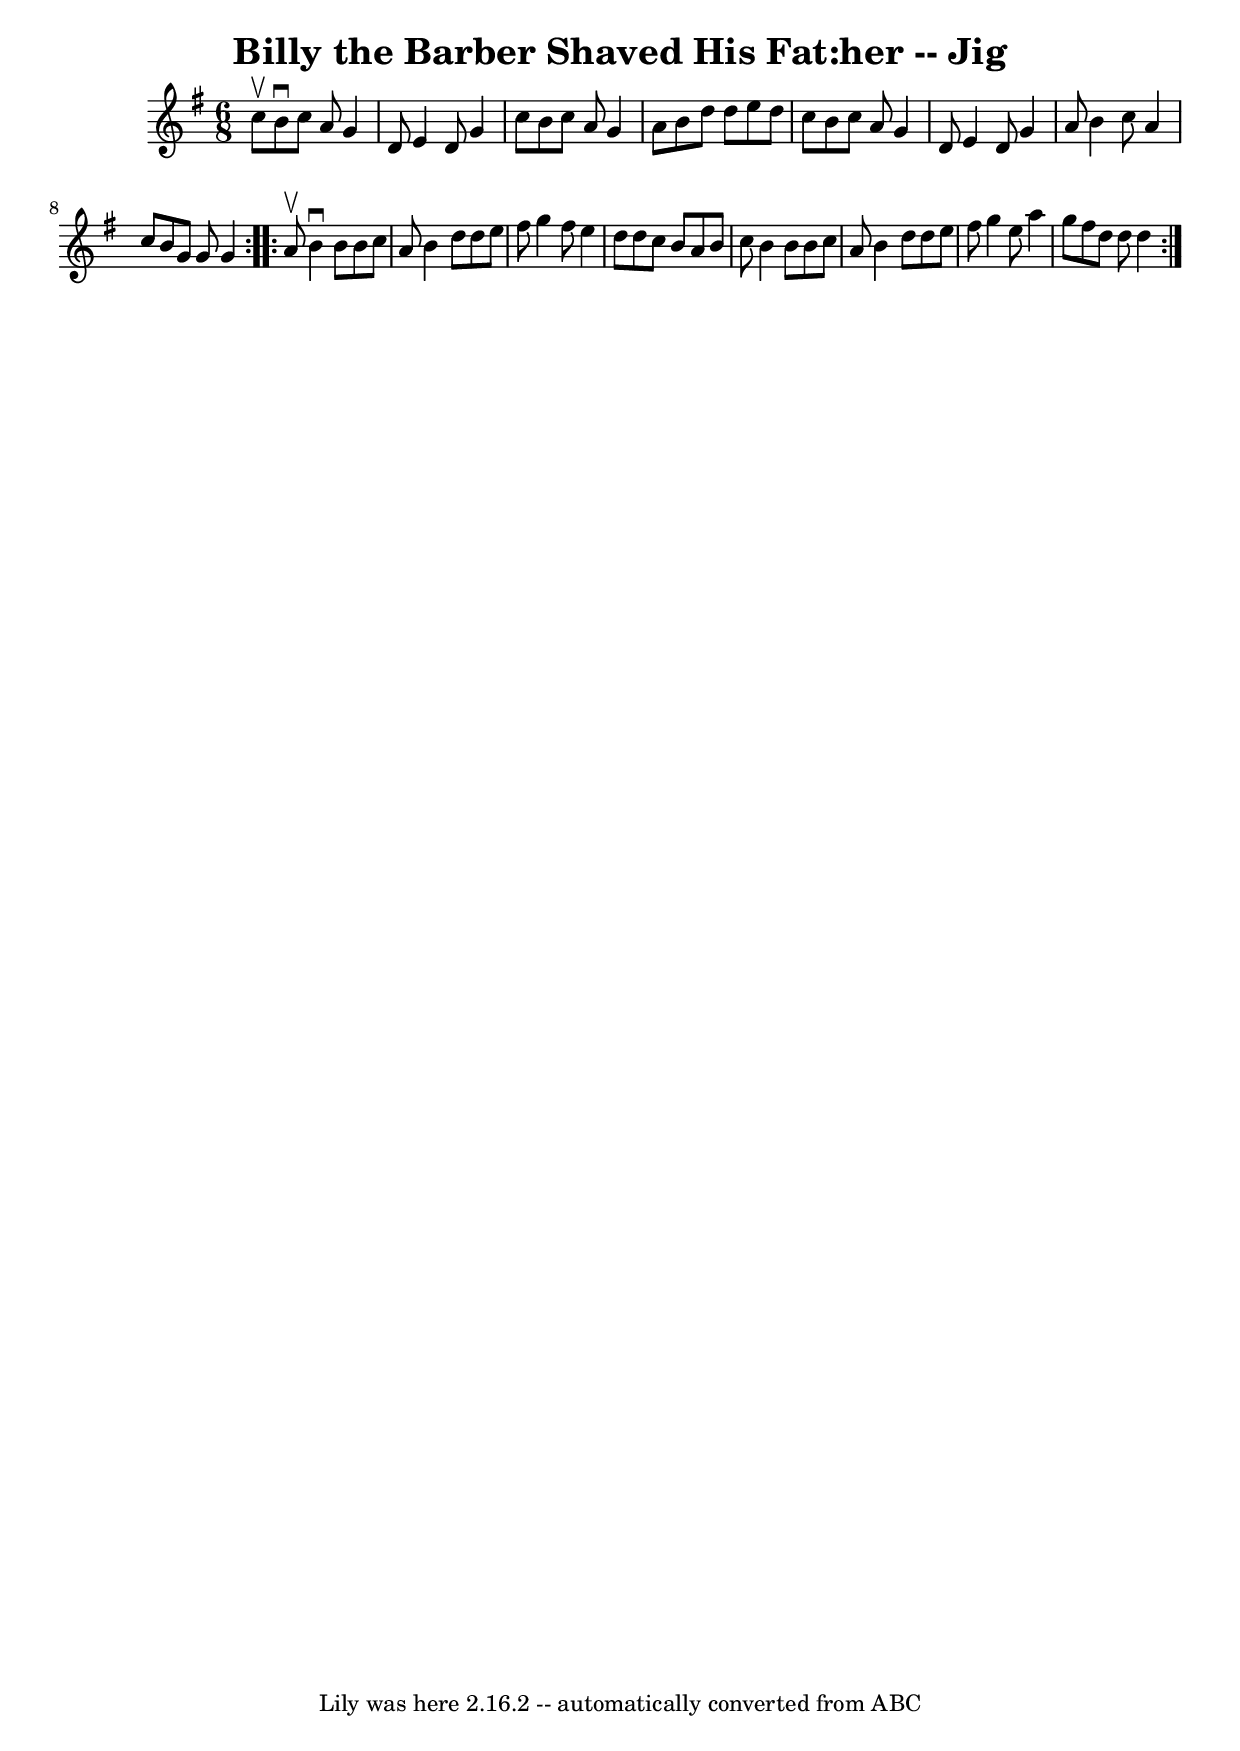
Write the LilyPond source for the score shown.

\version "2.7.40"
\include "Mammoth.ily"
\header {
	%% book = "Ryan's Mammoth Collection"
	crossRefNumber = "1"
	footnotes = ""
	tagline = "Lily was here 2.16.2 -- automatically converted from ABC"
	title = "Billy the Barber Shaved His Fat:her -- Jig"
}
voicedefault =  {


\repeat volta 2 {
\time 6/8 
\key g \major c''8^\upbow |
 b'8^\downbow c''8 a'8   
 g'4 d'8  |
 e'4 d'8 g'4 c''8  |
 b'8 c''8    
a'8 g'4 a'8  |
 b'8 d''8 d''8 e''8 d''8 c''8  
|
 b'8 c''8 a'8 g'4 d'8  |
 e'4 d'8 g'4    
a'8  |
 b'4 c''8 a'4 c''8  |
 b'8 g'8 g'8 g'4 
 } \repeat volta 2 { a'8^\upbow |
 b'4^\downbow b'8 b'8    
c''8 a'8  |
 b'4 d''8 d''8 e''8 fis''8  |
 g''4  
 fis''8 e''4 d''8  |
 d''8 c''8 b'8 a'8 b'8 c''8  
|
 b'4 b'8 b'8 c''8 a'8  |
 b'4 d''8 d''8   
 e''8 fis''8  |
 g''4 e''8 a''4 g''8  |
 fis''8    
d''8 d''8 d''4  }   
}

\score{
    <<

	\context Staff="default"
	{
	    \voicedefault 
	}

    >>
	\layout {
	}
	\midi {}
}
